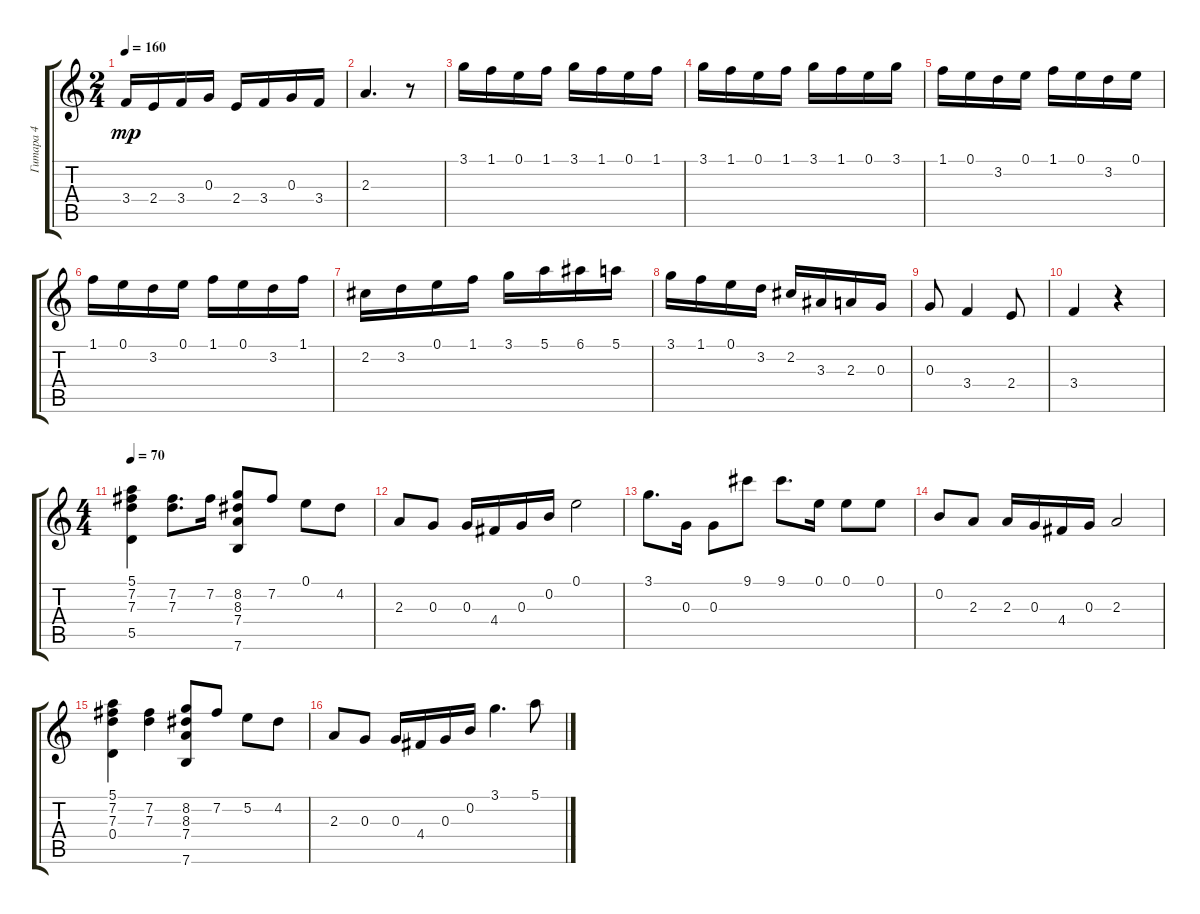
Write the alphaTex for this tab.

\track ("Гитара 4" "Гитара 4") {instrument acousticguitarnylon}
\staff {score tabs}
\tuning (E4 B3 G3 D3 A2 E2) {hide}
\ts (2 4)
\tempo 160
\clef g2
\ks c
3.4.16{dy mp} 2.4.16 3.4.16 0.3.16 2.4.16 3.4.16 0.3.16 3.4.16 |
2.3.4{d} r.8 |
3.1.16 1.1.16 0.1.16 1.1.16 3.1.16 1.1.16 0.1.16 1.1.16 |
3.1.16 1.1.16 0.1.16 1.1.16 3.1.16 1.1.16 0.1.16 3.1.16 |
1.1.16 0.1.16 3.2.16 0.1.16 1.1.16 0.1.16 3.2.16 0.1.16 |
1.1.16 0.1.16 3.2.16 0.1.16 1.1.16 0.1.16 3.2.16 1.1.16 |
2.2.16 3.2.16 0.1.16 1.1.16 3.1.16 5.1.16 6.1.16 5.1.16 |
3.1.16 1.1.16 0.1.16 3.2.16 2.2.16 3.3.16 2.3.16 0.3.16 |
0.3.8 3.4.4 2.4.8 |
3.4.4 r.4 |
\ts (4 4)
\tempo 70
(5.1 7.2 7.3 5.5).4 (7.2 7.3).8{d} 7.2.16 (8.2 8.3 7.4 7.6).8 7.2.8 0.1.8 4.2.8 |
2.3.8 0.3.8 0.3.16 4.4.16 0.3.16 0.2.16 0.1.2 |
3.1.8{d} 0.3.16 0.3.8 9.1.8 9.1.8{d} 0.1.16 0.1.8 0.1.8 |
0.2.8 2.3.8 2.3.16 0.3.16 4.4.16 0.3.16 2.3.2 |
(5.1 7.2 7.3 0.4).4 (7.2 7.3).4 (8.2 8.3 7.4 7.6).8 7.2.8 5.2.8 4.2.8 |
2.3.8 0.3.8 0.3.16 4.4.16 0.3.16 0.2.16 3.1.4{d} 5.1.8
